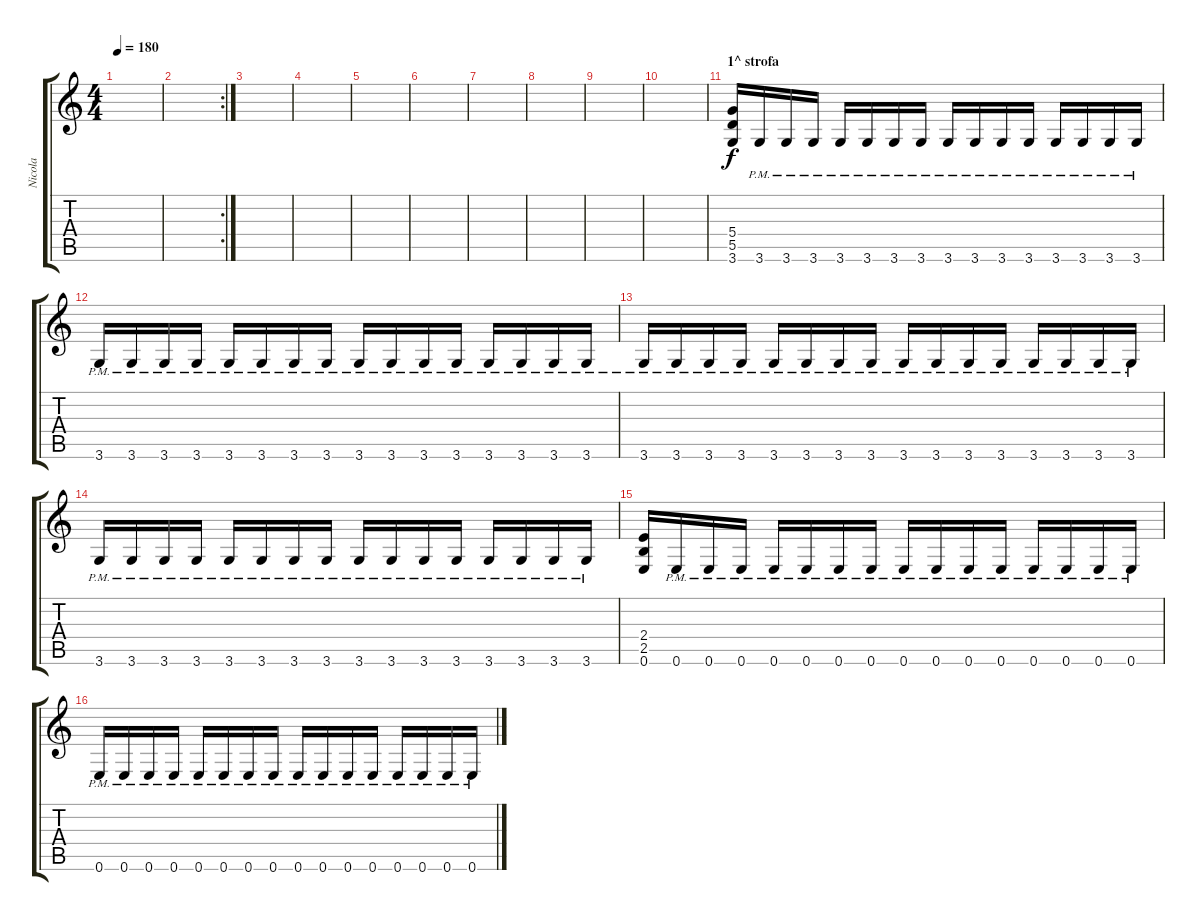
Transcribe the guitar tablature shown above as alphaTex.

\track ("Nicola" "Nicola") {instrument electricguitarclean}
\staff {score tabs}
\tuning (E4 B3 G3 D3 A2 E2) {hide}
\ts (4 4)
\tempo 180
\clef g2
\ks c
|
\rc 2
|
|
|
|
|
|
|
|
|
\section ("" "1^ strofa")
(5.4 5.5 3.6).16 3.6{pm}.16 3.6{pm}.16 3.6{pm}.16 3.6{pm}.16 3.6{pm}.16 3.6{pm}.16 3.6{pm}.16 3.6{pm}.16 3.6{pm}.16 3.6{pm}.16 3.6{pm}.16 3.6{pm}.16 3.6{pm}.16 3.6{pm}.16 3.6{pm}.16 |
3.6{pm}.16 3.6{pm}.16 3.6{pm}.16 3.6{pm}.16 3.6{pm}.16 3.6{pm}.16 3.6{pm}.16 3.6{pm}.16 3.6{pm}.16 3.6{pm}.16 3.6{pm}.16 3.6{pm}.16 3.6{pm}.16 3.6{pm}.16 3.6{pm}.16 3.6{pm}.16 |
3.6{pm}.16 3.6{pm}.16 3.6{pm}.16 3.6{pm}.16 3.6{pm}.16 3.6{pm}.16 3.6{pm}.16 3.6{pm}.16 3.6{pm}.16 3.6{pm}.16 3.6{pm}.16 3.6{pm}.16 3.6{pm}.16 3.6{pm}.16 3.6{pm}.16 3.6{pm}.16 |
3.6{pm}.16 3.6{pm}.16 3.6{pm}.16 3.6{pm}.16 3.6{pm}.16 3.6{pm}.16 3.6{pm}.16 3.6{pm}.16 3.6{pm}.16 3.6{pm}.16 3.6{pm}.16 3.6{pm}.16 3.6{pm}.16 3.6{pm}.16 3.6{pm}.16 3.6{pm}.16 |
(2.4 2.5 0.6).16 0.6{pm}.16 0.6{pm}.16 0.6{pm}.16 0.6{pm}.16 0.6{pm}.16 0.6{pm}.16 0.6{pm}.16 0.6{pm}.16 0.6{pm}.16 0.6{pm}.16 0.6{pm}.16 0.6{pm}.16 0.6{pm}.16 0.6{pm}.16 0.6{pm}.16 |
0.6{pm}.16 0.6{pm}.16 0.6{pm}.16 0.6{pm}.16 0.6{pm}.16 0.6{pm}.16 0.6{pm}.16 0.6{pm}.16 0.6{pm}.16 0.6{pm}.16 0.6{pm}.16 0.6{pm}.16 0.6{pm}.16 0.6{pm}.16 0.6{pm}.16 0.6{pm}.16
